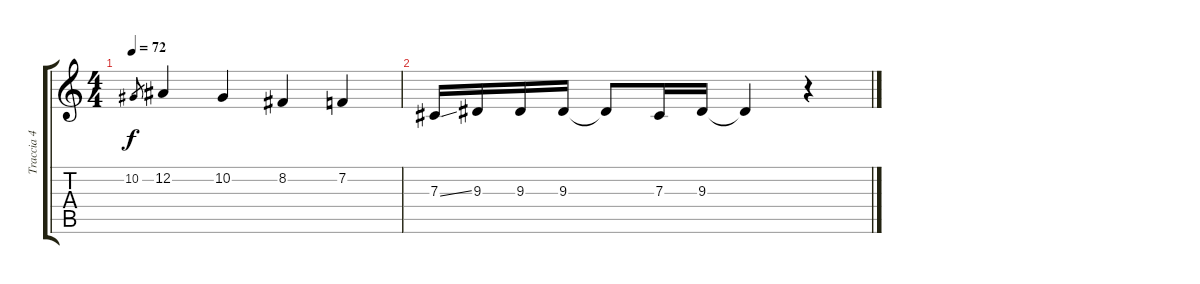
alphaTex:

\track ("Traccia 4" "Traccia 4") {instrument whistle}
\staff {score tabs}
\tuning (Eb4 Bb3 Gb3 Db3 Ab2 Eb2) {hide}
\ts (4 4)
\tempo 72
\clef g2
\ks c
10.2.8{gr dy f} 12.2.4 10.2.4 8.2.4 7.2.4 |
7.3{ss}.16 9.3.16 9.3.16 9.3.16 9.3{t}.8 7.3.16 9.3.16 9.3{t}.4 r.4
